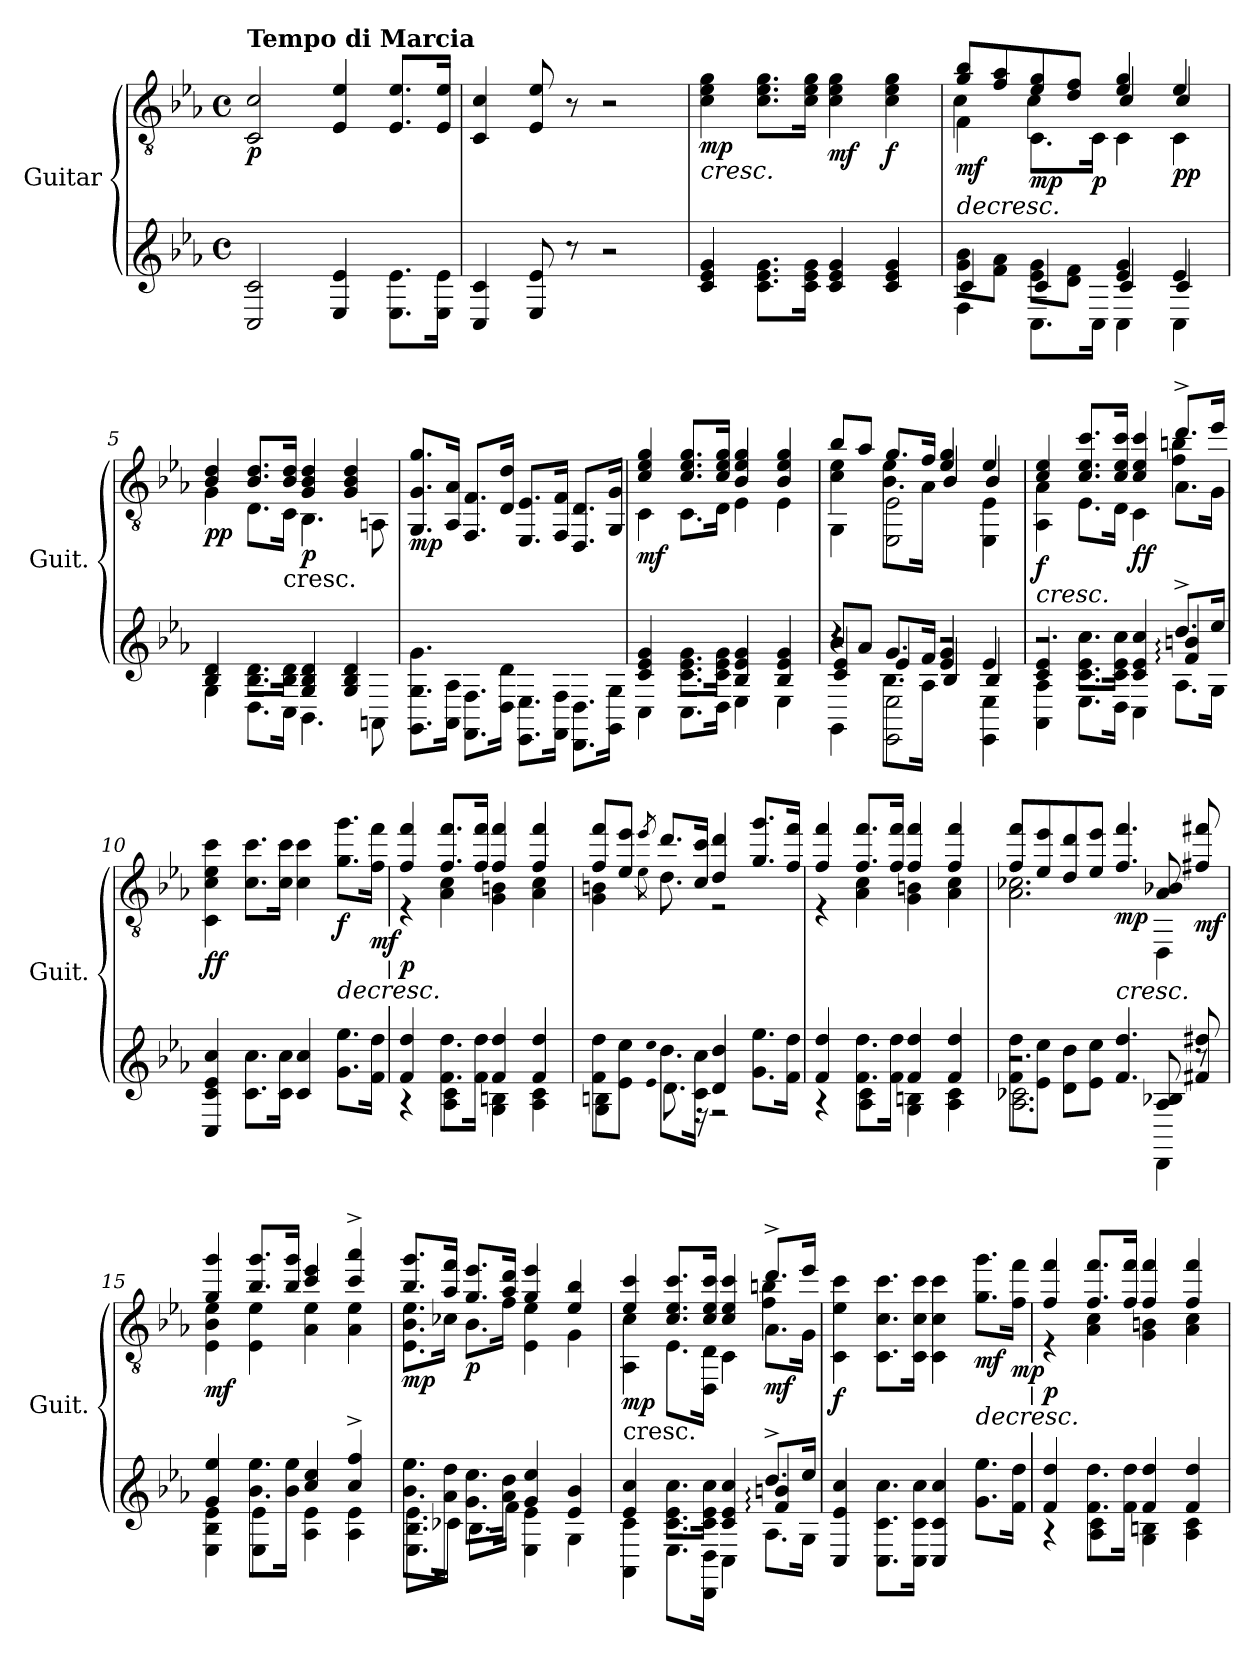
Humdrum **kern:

**kern	**kern	**dynam
*part1	*part1	*part1
*staff2	*staff1	*staff1/2
*I"Guitar	*	*
*I'Guit.	*	*
*stria6	*	*
*	*clefGv2	*
*k[b-e-a-]	*k[b-e-a-]	*
*M4/4	*M4/4	*
*met(c)	*met(c)	*
*MM84	*MM84	*
=1	=1	=1
!	!LO:TX:a:B:t=Tempo di Marcia	!
!	!	!LO:DY:b
2C 2c	2C/ 2c/	p
4E- 4e-	4E-/ 4e-/	.
8.E-\ 8.e-\L	8.E-/ 8.e-/L	.
16E-\ 16e-\Jk	16E-/ 16e-/Jk	.
=2	=2	=2
4C 4c	4C/ 4c/	.
8E- 8e-	8E-/ 8e-/	.
8r	8r	.
2r	2r	.
=3	=3	=3
!	!	!LO:HP:b
!	!	!LO:DY:n=1:b
4c 4e- 4g	4c\ 4e-\ 4g\	< mp
8.c\ 8.e-\ 8.g\L	8.c\ 8.e-\ 8.g\L	.
16c\ 16e-\ 16g\Jk	16c\ 16e-\ 16g\Jk	.
!	!	!LO:DY:n=2:b
4c 4e- 4g	4c\ 4e-\ 4g\	mf
!	!	!LO:DY:n=3:b
4c 4e- 4g	4c\ 4e-\ 4g\	f
.	.	[
=4	=4	=4
*^	*	*
*	*^	*	*
!	!	!	!	!LO:HP:b
*	*	*	*^	*
*	*	*	*	*^	*
!	!	!	!	!	!	!LO:DY:n=1:b
8g\ 8b-\L	4F	4c	8g/ 8b-/L	4F\	4c\	> mf
8f\ 8a-\J	.	.	8f/ 8a-/	.	.	.
!	!	!	!	!	!	!LO:DY:n=2:b
8e-\ 8g\L	8.CL	4c	8e-/ 8g/	8.C\L	4c\	mp
8d\ 8f\J	.	.	8d/ 8f/J	.	.	.
!	!	!	!	!	!	!LO:DY:n=3:b
.	16CJk	.	.	16C\Jk	.	p
4e- 4g	4C	4c	4e-/ 4g/	4C\	4c/	.
!	!	!	!	!	!	!LO:DY:n=4:b
4e-	4C	4c	4e-/	4C\	4c/	pp
*v	*v	*v	*	*	*	*
*	*v	*v	*v	*
.	.	]
=5	=5	=5
*^	*^	*
!	!	!	!	!LO:DY:b
4B- 4d	4G	4B-/ 4d/	4G\	pp
8.B-\ 8.d\L	8.DL	8.B-/ 8.d/L	8.D\L	.
!	!	!LO:TX:b:t=cresc.	!	!
16B-\ 16d\Jk	16CJk	16B-/ 16d/Jk	16C\Jk	.
!	!	!	!	!LO:DY:b
4G 4B- 4d	4.BB-	4G/ 4B-/ 4d/	4.BB-\	p
4G 4B- 4d	.	4G/ 4B-/ 4d/	.	.
.	8AA	.	8AAn\	.
!!LO:LB:g=z
=6	=6	=6	=6	=6
!	!	!	!	!LO:DY:b
*v	*v	*	*	*
*	*v	*v	*
8.GG\ 8.G\ 8.g\L	8.GG/ 8.G/ 8.g/L	mp
16AA-\ 16A-\Jk	16AA-/ 16A-/Jk	.
8.FF\ 8.F\L	8.FF/ 8.F/L	.
16D\ 16d\Jk	16D/ 16d/Jk	.
8.EE-\ 8.E-\L	8.EE-/ 8.E-/L	.
16FF\ 16F\Jk	16FF/ 16F/Jk	.
8.DD\ 8.D\L	8.DD/ 8.D/L	.
16GG\ 16G\Jk	16GG/ 16G/Jk	.
=7	=7	=7
*^	*^	*
!	!	!	!	!LO:DY:b
4c 4e- 4g	4C	4c/ 4e-/ 4g/	4C\	mf
8.c\ 8.e-\ 8.g\L	8.CL	8.c/ 8.e-/ 8.g/L	8.C\L	.
16c\ 16e-\ 16g\Jk	16DJk	16c/ 16e-/ 16g/Jk	16D\Jk	.
4B- 4e- 4g	4E-	4B-/ 4e-/ 4g/	4E-\	.
4B- 4e- 4g	4E-	4B-/ 4e-/ 4g/	4E-\	.
=8	=8	=8	=8	=8
*^	*^	*^	*^	*
8b-L	4GG	4c 4e-	4r	8b-/L	4GG\	4c\ 4e-\	4ryy	.
8a-J	.	.	.	8a-/J	.	.	.	.
8.gL	2EE- 2E-	4e-	8.B-L	8.g/L	2EE-\ 2E-\	4e-\	8.B-\L	.
16fJk	.	.	16A-Jk	16f/Jk	.	.	16A-\Jk	.
4e- 4g	.	4B-	2r	4e-/ 4g/	.	4B-/	2ryy	.
4e-	4EE- 4E-	4B-	.	4e-/	4EE-\ 4E-\	4B-/	.	.
*	*	*v	*v	*	*	*	*	*
*	*	*	*	*	*v	*v	*
=9	=9	=9	=9	=9	=9	=9
!	!	!	!	!	!	!LO:HP:b
!	!	!	!	!	!	!LO:DY:n=1:b
4c 4e-	4AA- 4A-	2.r	4c/ 4e-/	4AA-\ 4A-\	2.ryy	< f
8.c\ 8.e-\ 8.cc\L	8.E-L	.	8.c/ 8.e-/ 8.cc/L	8.E-\L	.	.
16c\ 16e-\ 16cc\Jk	16DJk	.	16c/ 16e-/ 16cc/Jk	16D\Jk	.	.
!	!	!	!	!	!	!LO:DY:n=2:b
4c 4e- 4cc	4C	.	4c/ 4e-/ 4cc/	4C\	.	ff
8.dd^L	8.A-L	4f: 4b:	8.dd^/L	8.A-\L	4f\: 4bn\:	.
16ee-Jk	16GJk	.	16ee-/Jk	16G\Jk	.	.
*v	*v	*v	*	*	*	*
*	*v	*v	*v	*
.	.	[
!!LO:LB:g=z
=10	=10	=10
!	!	!LO:DY:b
4C 4c 4e- 4cc	4C\ 4c\ 4e-\ 4cc\	ff
8.c\ 8.cc\L	8.c\ 8.cc\L	.
16c\ 16cc\Jk	16c\ 16cc\Jk	.
4c 4cc	4c\ 4cc\	.
!	!	!LO:HP:b
!	!	!LO:DY:n=1:b
8.g\ 8.gg\L	8.g\ 8.gg\L	> f
!	!	!LO:DY:n=2:b
16f\ 16ff\Jk	16f\ 16ff\Jk	mf
.	.	]
=11	=11	=11
*^	*^	*
!	!	!	!	!LO:DY:b
4f 4ff	4r	4f/ 4ff/	4r	p
8.f\ 8.ff\L	4A- 4c	8.f/ 8.ff/L	4A-\ 4c\	.
16f\ 16ff\Jk	.	16f/ 16ff/Jk	.	.
4f 4ff	4G 4B	4f/ 4ff/	4G\ 4Bn\	.
4f 4ff	4A- 4c	4f/ 4ff/	4A-\ 4c\	.
=12	=12	=12	=12	=12
8f\ 8ff\L	4G 4B	8f/ 8ff/L	4G\ 4Bn\	.
8e-\ 8ee-\J	.	8e-/ 8ee-/J	.	.
qee-	qe-	8qee-/	8qe-\	.
8.ddL	8.d	8.dd/L	8.d\	.
16c\ 16cc\Jk	16r	16c/ 16cc/Jk	16ryy	.
4d 4dd	2r	4d/ 4dd/	2r	.
8.g\ 8.gg\L	.	8.g/ 8.gg/L	.	.
16f\ 16ff\Jk	.	16f/ 16ff/Jk	.	.
=13	=13	=13	=13	=13
4f 4ff	4r	4f/ 4ff/	4r	.
8.f\ 8.ff\L	4A- 4c	8.f/ 8.ff/L	4A-\ 4c\	.
16f\ 16ff\Jk	.	16f/ 16ff/Jk	.	.
4f 4ff	4G 4Bn	4f/ 4ff/	4G\ 4Bn\	.
4f 4ff	4A- 4c	4f/ 4ff/	4A-\ 4c\	.
!!LO:LB:g=z
=14	=14	=14	=14	=14
*	*^	*	*^	*
8f\ 8ff\L	2.A- 2.c-	2.r	8f/ 8ff/L	2.A-\ 2.c-X\	2.ryy	.
8e-\ 8ee-\J	.	.	8e-/ 8ee-/	.	.	.
8d\ 8dd\L	.	.	8d/ 8dd/	.	.	.
8e-\ 8ee-\J	.	.	8e-/ 8ee-/J	.	.	.
!	!	!	!	!	!	!LO:HP:b
!	!	!	!	!	!	!LO:DY:n=1:b
4.f 4.ff	.	.	4.f/ 4.ff/	.	.	< mp
.	4DD	8A- 8B-X	.	4DD\	8A-/ 8B-X/	.
!	!	!	!	!	!	!LO:DY:n=2:b
8f# 8ff#	.	8r	8f#X/ 8ff#X/	.	8rEyy	mf
*v	*v	*v	*	*	*	*
*	*v	*v	*v	*
.	.	[
=15	=15	=15
*^	*^	*
!	!	!	!	!LO:DY:b
4g 4gg	4E- 4B- 4e-	4g/ 4gg/	4E-\ 4B-\ 4e-\	mf
8.b-\ 8.gg\L	4E- 4e-	8.b-/ 8.gg/L	4E-\ 4e-\	.
16b-\ 16gg\Jk	.	16b-/ 16gg/Jk	.	.
4cc 4ee-	4A- 4e-	4cc/ 4ee-/	4A-\ 4e-\	.
4cc^ 4aa-^	4A- 4e-	4cc/^ 4aa-/^	4A-\ 4e-\	.
=16	=16	=16	=16	=16
!	!	!	!	!LO:DY:b
8.b-\ 8.gg\L	8.E-\ 8.B-\ 8.e-\L	8.b-/ 8.gg/L	8.E-\ 8.B-\ 8.e-\L	mp
16a-\ 16ff\Jk	16c-Jk	16a-/ 16ff/Jk	16c-X\Jk	.
!	!	!	!	!LO:DY:b
8.g\ 8.ee-\L	8.B-L	8.g/ 8.ee-/L	8.B-\L	p
16a-\ 16dd\Jk	16fJk	16a-/ 16dd/Jk	16f\Jk	.
4g 4ee-	4E- 4e-	4g/ 4ee-/	4E-\ 4e-\	.
4e- 4b-	4G	4e-/ 4b-/	4G\	.
=17	=17	=17	=17	=17
*	*^	*	*^	*
!	!	!	!LO:TX:b:t=cresc.	!	!	!
!	!	!	!	!	!	!LO:DY:b
4e- 4cc	4AA- 4c	2.ryy	4e-/ 4cc/	4AA-\ 4c\	2.ryy	mp
8.c\ 8.e-\ 8.cc\L	8.E-L	.	8.c/ 8.e-/ 8.cc/L	8.E-\L	.	.
16c\ 16e-\ 16cc\Jk	16DD\ 16D\Jk	.	16c/ 16e-/ 16cc/Jk	16DD\ 16D\Jk	.	.
4c 4e- 4cc	4C	.	4c/ 4e-/ 4cc/	4C\	.	.
!	!	!	!	!	!	!LO:DY:b
8.dd^L	8.A-L	4f: 4bn:	8.dd^/L	8.A-\L	4f\: 4bn\:	mf
16ee-Jk	16GJk	.	16ee-/Jk	16G\Jk	.	.
*	*v	*v	*	*	*	*
*	*	*	*v	*v	*
!!LO:PB:g=z
=18	=18	=18	=18	=18
!	!	!	!	!LO:DY:b
*v	*v	*	*	*
*	*v	*v	*
4C 4e- 4cc	4C\ 4e-\ 4cc\	f
8.C\ 8.c\ 8.cc\L	8.C\ 8.c\ 8.cc\L	.
16C\ 16c\ 16cc\Jk	16C\ 16c\ 16cc\Jk	.
4C 4c 4cc	4C\ 4c\ 4cc\	.
!	!	!LO:HP:b
!	!	!LO:DY:n=1:b
8.g\ 8.gg\L	8.g\ 8.gg\L	> mf
!	!	!LO:DY:n=2:b
16f\ 16ff\Jk	16f\ 16ff\Jk	mp
.	.	]
=19	=19	=19
*^	*^	*
!	!	!	!	!LO:DY:b
4f 4ff	4r	4f/ 4ff/	4r	p
8.f\ 8.ff\L	4A- 4c	8.f/ 8.ff/L	4A-\ 4c\	.
16f\ 16ff\Jk	.	16f/ 16ff/Jk	.	.
4f 4ff	4G 4Bn	4f/ 4ff/	4G\ 4Bn\	.
4f 4ff	4A- 4c	4f/ 4ff/	4A-\ 4c\	.
*v	*v	*	*	*
*	*v	*v	*
=	=	=
*-	*-	*-
